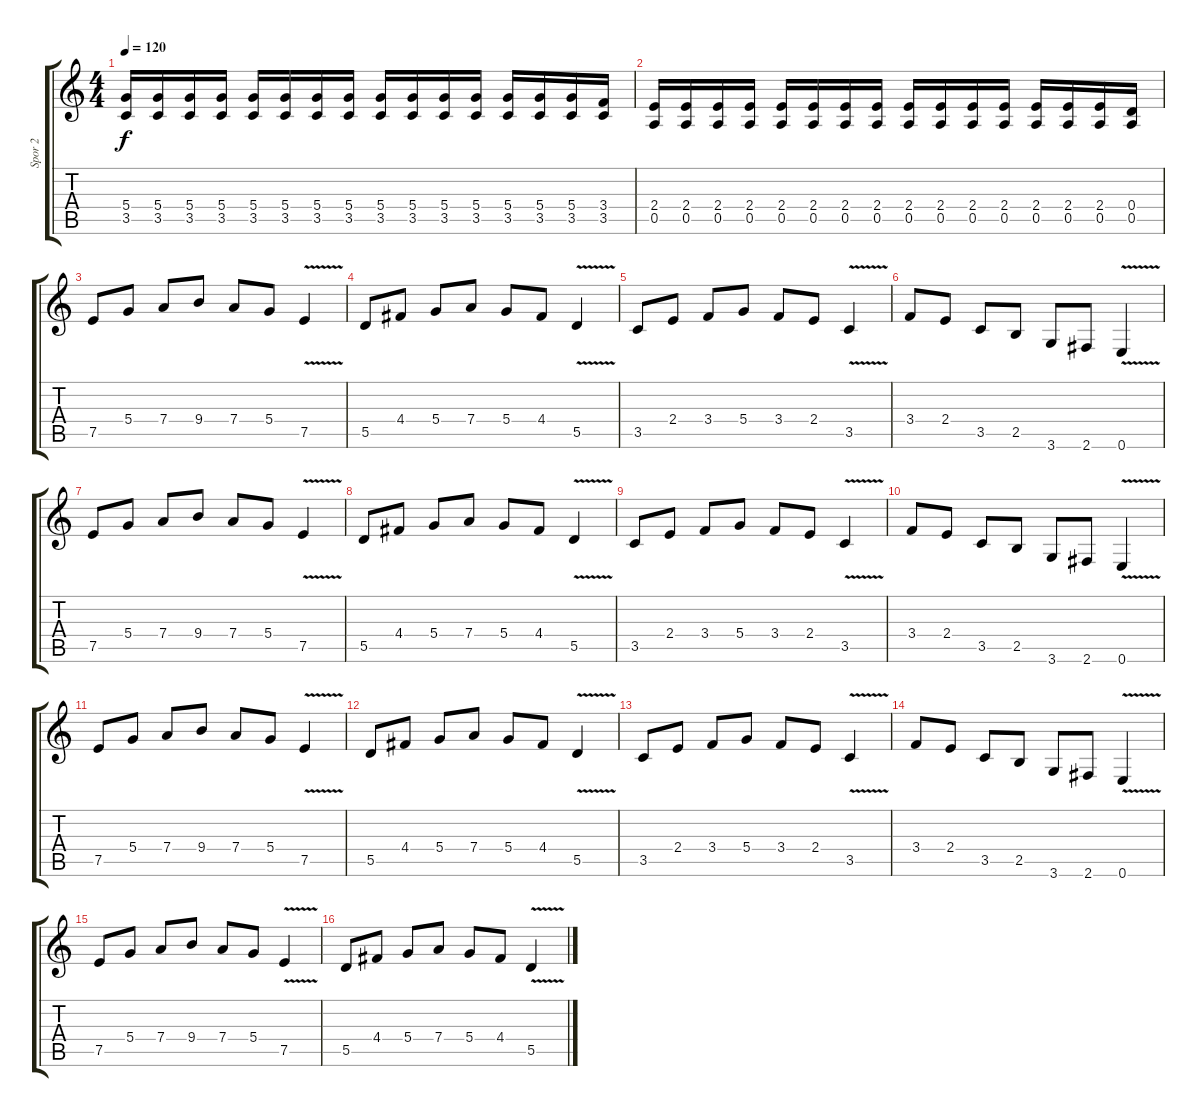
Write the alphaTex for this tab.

\track ("Spor 2" "Spor 2") {instrument overdrivenguitar}
\staff {score tabs}
\tuning (E4 B3 G3 D3 A2 E2) {hide}
\ts (4 4)
\tempo 120
\clef g2
\ks c
(5.4 3.5).16{dy f} (5.4 3.5).16 (5.4 3.5).16 (5.4 3.5).16 (5.4 3.5).16 (5.4 3.5).16 (5.4 3.5).16 (5.4 3.5).16 (5.4 3.5).16 (5.4 3.5).16 (5.4 3.5).16 (5.4 3.5).16 (5.4 3.5).16 (5.4 3.5).16 (5.4 3.5).16 (3.4 3.5).16 |
(2.4 0.5).16 (2.4 0.5).16 (2.4 0.5).16 (2.4 0.5).16 (2.4 0.5).16 (2.4 0.5).16 (2.4 0.5).16 (2.4 0.5).16 (2.4 0.5).16 (2.4 0.5).16 (2.4 0.5).16 (2.4 0.5).16 (2.4 0.5).16 (2.4 0.5).16 (2.4 0.5).16 (0.4 0.5).16 |
7.5.8 5.4.8 7.4.8 9.4.8 7.4.8 5.4.8 7.5{v}.4 |
5.5.8 4.4.8 5.4.8 7.4.8 5.4.8 4.4.8 5.5{v}.4 |
3.5.8 2.4.8 3.4.8 5.4.8 3.4.8 2.4.8 3.5{v}.4 |
3.4.8 2.4.8 3.5.8 2.5.8 3.6.8 2.6.8 0.6{v}.4 |
7.5.8 5.4.8 7.4.8 9.4.8 7.4.8 5.4.8 7.5{v}.4 |
5.5.8 4.4.8 5.4.8 7.4.8 5.4.8 4.4.8 5.5{v}.4 |
3.5.8 2.4.8 3.4.8 5.4.8 3.4.8 2.4.8 3.5{v}.4 |
3.4.8 2.4.8 3.5.8 2.5.8 3.6.8 2.6.8 0.6{v}.4 |
7.5.8 5.4.8 7.4.8 9.4.8 7.4.8 5.4.8 7.5{v}.4 |
5.5.8 4.4.8 5.4.8 7.4.8 5.4.8 4.4.8 5.5{v}.4 |
3.5.8 2.4.8 3.4.8 5.4.8 3.4.8 2.4.8 3.5{v}.4 |
3.4.8 2.4.8 3.5.8 2.5.8 3.6.8 2.6.8 0.6{v}.4 |
7.5.8 5.4.8 7.4.8 9.4.8 7.4.8 5.4.8 7.5{v}.4 |
5.5.8 4.4.8 5.4.8 7.4.8 5.4.8 4.4.8 5.5{v}.4
